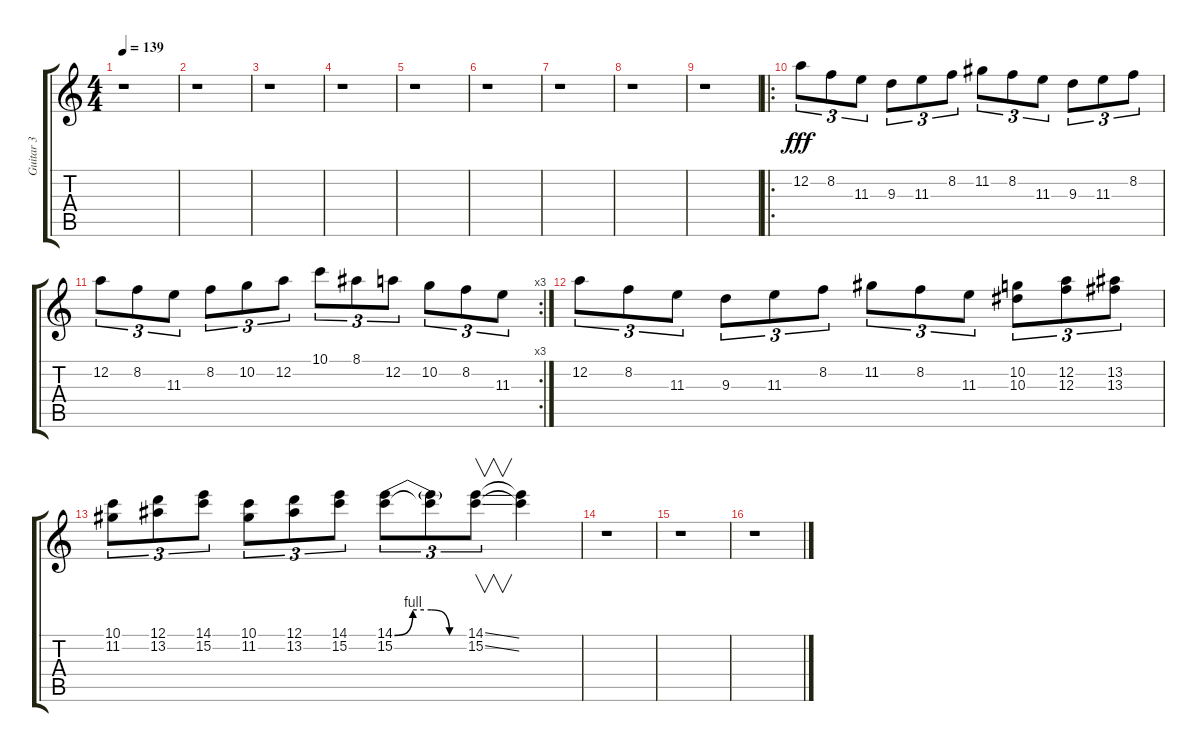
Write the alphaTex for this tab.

\track ("Guitar 3" "Guitar 3") {instrument overdrivenguitar}
\staff {score tabs}
\tuning (D4 A3 F3 C3 G2 D2) {hide}
\ts (4 4)
\tempo 139
\clef g2
\ks c
r.1{dy fff} |
r.1 |
r.1 |
r.1 |
r.1 |
r.1 |
r.1 |
r.1 |
r.1 |
\ro
12.2.8{tu (3 2)} 8.2.8{tu (3 2)} 11.3.8{tu (3 2)} 9.3.8{tu (3 2)} 11.3.8{tu (3 2)} 8.2.8{tu (3 2)} 11.2.8{tu (3 2)} 8.2.8{tu (3 2)} 11.3.8{tu (3 2)} 9.3.8{tu (3 2)} 11.3.8{tu (3 2)} 8.2.8{tu (3 2)} |
\rc 3
12.2.8{tu (3 2)} 8.2.8{tu (3 2)} 11.3.8{tu (3 2)} 8.2.8{tu (3 2)} 10.2.8{tu (3 2)} 12.2.8{tu (3 2)} 10.1.8{tu (3 2)} 8.1.8{tu (3 2)} 12.2.8{tu (3 2)} 10.2.8{tu (3 2)} 8.2.8{tu (3 2)} 11.3.8{tu (3 2)} |
12.2.8{tu (3 2)} 8.2.8{tu (3 2)} 11.3.8{tu (3 2)} 9.3.8{tu (3 2)} 11.3.8{tu (3 2)} 8.2.8{tu (3 2)} 11.2.8{tu (3 2)} 8.2.8{tu (3 2)} 11.3.8{tu (3 2)} (10.2 10.3).8{tu (3 2)} (12.2 12.3).8{tu (3 2)} (13.2 13.3).8{tu (3 2)} |
(10.1 11.2).8{tu (3 2)} (12.1 13.2).8{tu (3 2)} (14.1 15.2).8{tu (3 2)} (10.1 11.2).8{tu (3 2)} (12.1 13.2).8{tu (3 2)} (14.1 15.2).8{tu (3 2)} (14.1{be (custom 0 0 15 4 30 4 45 0 60 0)} 15.2).8{tu (3 2)} (14.1{t} 15.2{t}).8{tu (3 2)} (14.1{ss} 15.2{ss}).8{v tu (3 2)} (14.1{t} 15.2{t}).4 |
r.1 |
r.1 |
r.1
